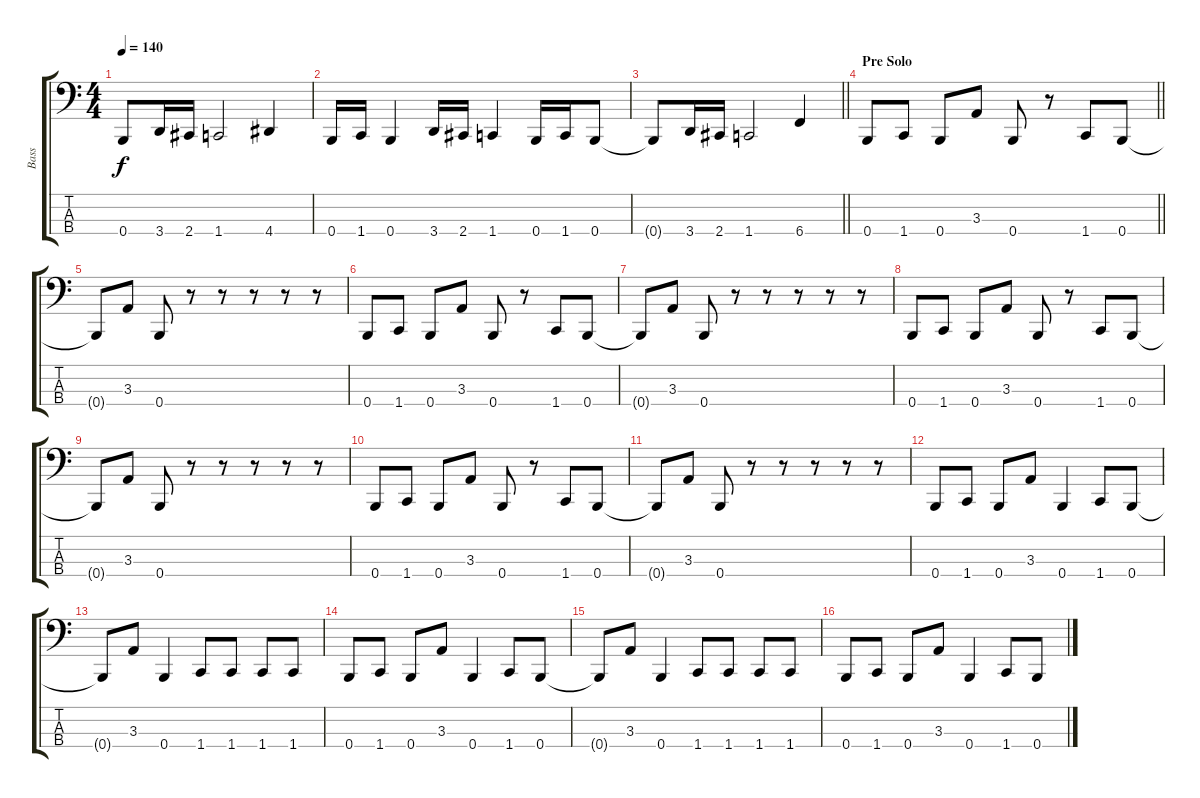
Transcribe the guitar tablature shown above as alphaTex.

\track ("Bass" "Bass") {instrument electricbasspick}
\staff {score tabs}
\tuning (E2 B1 Gb1 B0) {hide}
\ts (4 4)
\tempo 140
\clef f4
\ks c
0.4{t}.8{dy f} 3.4.16 2.4.16 1.4.2 4.4.4 |
0.4.16 1.4.16 0.4.4 3.4.16 2.4.16 1.4.4 0.4.16 1.4.16 0.4.8 |
\barLineRight lightlight
0.4{t}.8 3.4.16 2.4.16 1.4.2 6.4.4 |
\section ("" "Pre Solo")
\barLineRight lightlight
0.4.8 1.4.8 0.4.8 3.3.8 0.4.8 r.8 1.4.8 0.4.8 |
0.4{t}.8 3.3.8 0.4.8 r.8 r.8 r.8 r.8 r.8 |
0.4.8 1.4.8 0.4.8 3.3.8 0.4.8 r.8 1.4.8 0.4.8 |
0.4{t}.8 3.3.8 0.4.8 r.8 r.8 r.8 r.8 r.8 |
0.4.8 1.4.8 0.4.8 3.3.8 0.4.8 r.8 1.4.8 0.4.8 |
0.4{t}.8 3.3.8 0.4.8 r.8 r.8 r.8 r.8 r.8 |
0.4.8 1.4.8 0.4.8 3.3.8 0.4.8 r.8 1.4.8 0.4.8 |
0.4{t}.8 3.3.8 0.4.8 r.8 r.8 r.8 r.8 r.8 |
0.4.8 1.4.8 0.4.8 3.3.8 0.4.4 1.4.8 0.4.8 |
0.4{t}.8 3.3.8 0.4.4 1.4.8 1.4.8 1.4.8 1.4.8 |
0.4.8 1.4.8 0.4.8 3.3.8 0.4.4 1.4.8 0.4.8 |
0.4{t}.8 3.3.8 0.4.4 1.4.8 1.4.8 1.4.8 1.4.8 |
0.4.8 1.4.8 0.4.8 3.3.8 0.4.4 1.4.8 0.4.8
